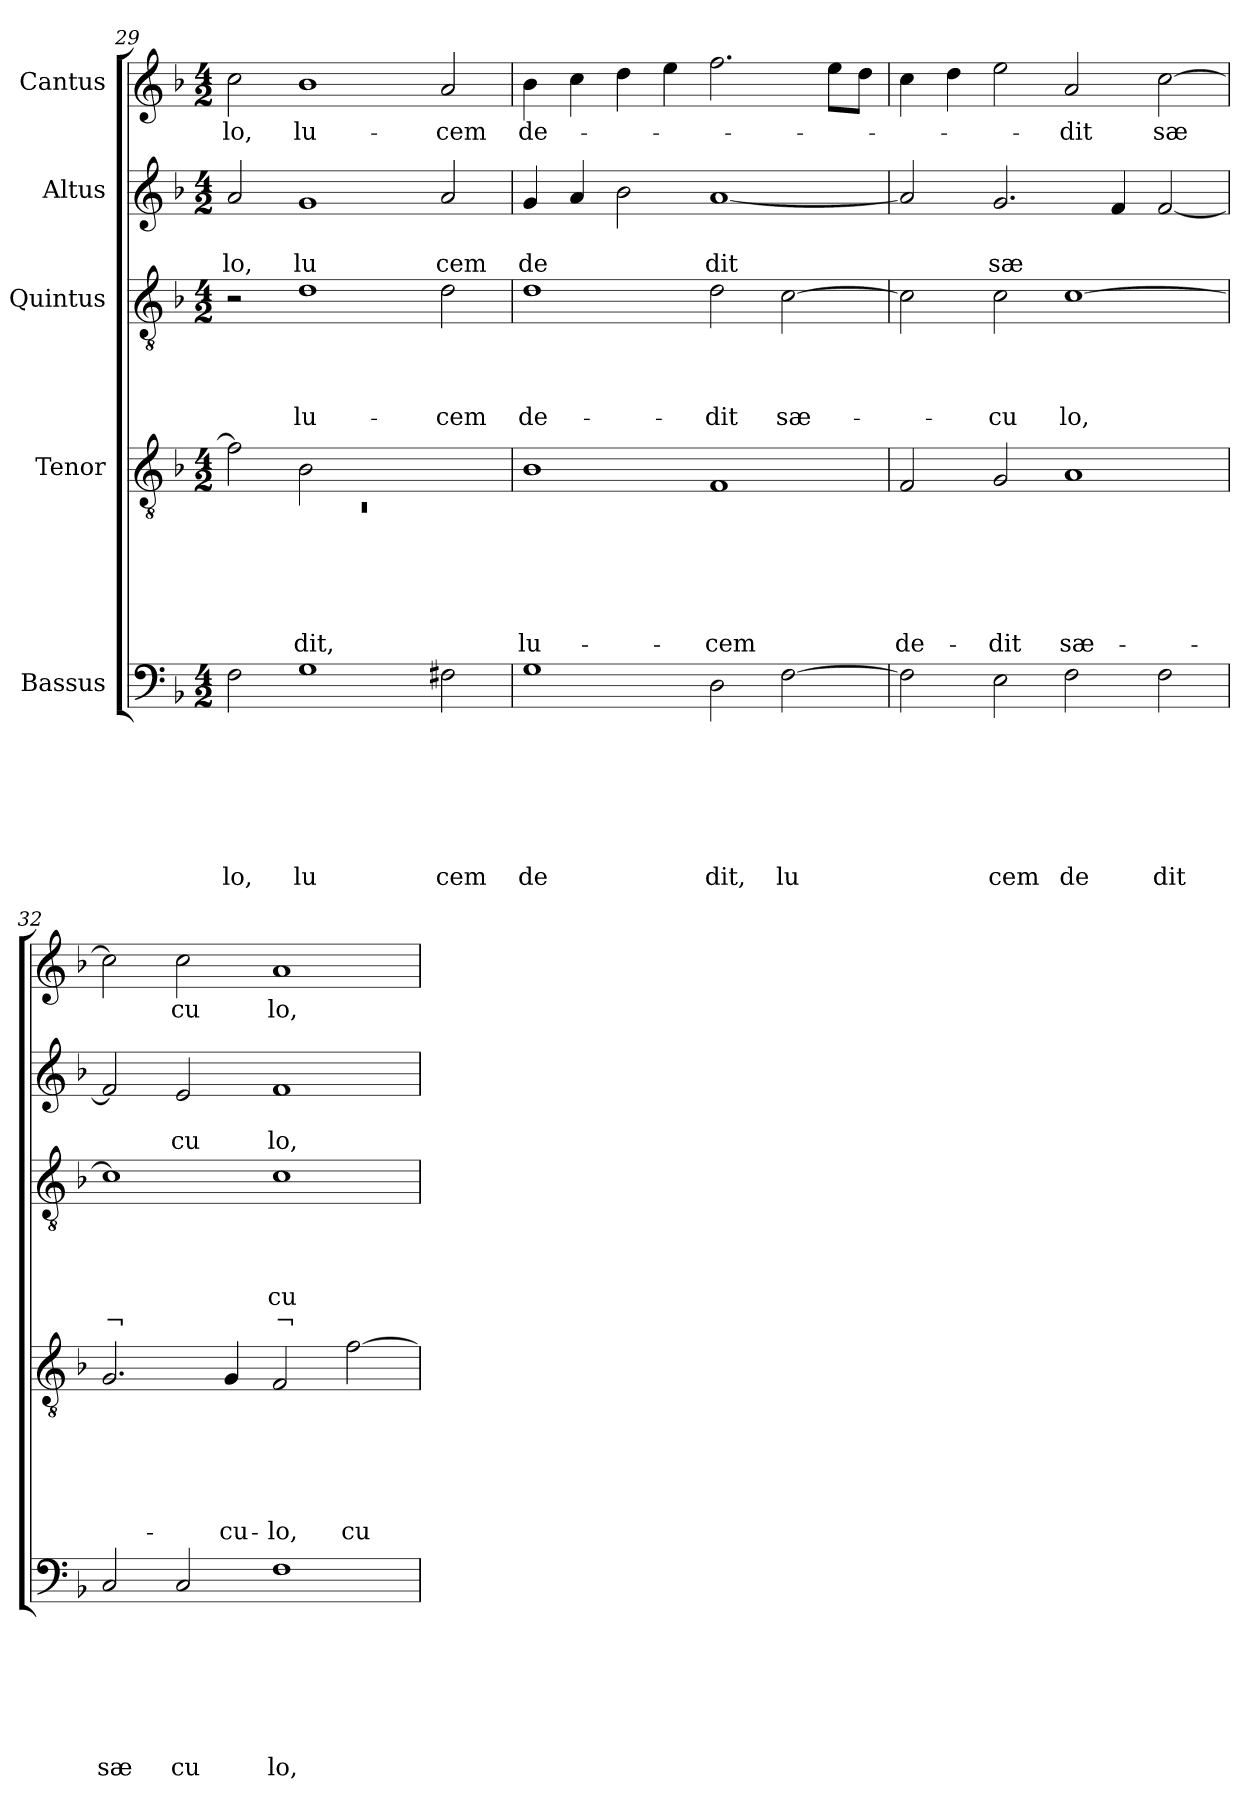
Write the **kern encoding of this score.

**kern	**text	**text	**text	**text	**text	**text	**text	**kern	**text	**text	**text	**text	**text	**text	**kern	**text	**text	**text	**text	**text	**kern	**text	**text	**kern	**text
*part5	*part5	*part5	*part5	*part5	*part5	*part5	*part5	*part4	*part4	*part4	*part4	*part4	*part4	*part4	*part3	*part3	*part3	*part3	*part3	*part3	*part2	*part2	*part2	*part1	*part1
*staff5	*staff5	*staff5	*staff5	*staff5	*staff5	*staff5	*staff5	*staff4	*staff4	*staff4	*staff4	*staff4	*staff4	*staff4	*staff3	*staff3	*staff3	*staff3	*staff3	*staff3	*staff2	*staff2	*staff2	*staff1	*staff1
*I"Bassus	*	*	*	*	*	*	*	*I"Tenor	*	*	*	*	*	*	*I"Quintus	*	*	*	*	*	*I"Altus	*	*	*I"Cantus	*
*clefF4	*	*	*	*	*	*	*	*clefGv2	*	*	*	*	*	*	*clefGv2	*	*	*	*	*	*clefG2	*	*	*clefG2	*
*k[b-]	*	*	*	*	*	*	*	*k[b-]	*	*	*	*	*	*	*k[b-]	*	*	*	*	*	*k[b-]	*	*	*k[b-]	*
*F:	*	*	*	*	*	*	*	*F:	*	*	*	*	*	*	*F:	*	*	*	*	*	*F:	*	*	*F:	*
*M4/2	*	*	*	*	*	*	*	*M4/2	*	*	*	*	*	*	*M4/2	*	*	*	*	*	*M4/2	*	*	*M4/2	*
=29	=29	=29	=29	=29	=29	=29	=29	=29	=29	=29	=29	=29	=29	=29	=29	=29	=29	=29	=29	=29	=29	=29	=29	=29	=29
*	*	*	*	*	*	*	*	*^	*	*	*	*	*	*	*	*	*	*	*	*	*	*	*	*	*
!	!	!	!	!	!	!	!LO:LY:b	!	!LO:N:vis=1	!	!	!	!	!	!	!	!	!	!	!	!	!	!	!LO:LY:b	!	!LO:LY:b
2F\	.	.	.	.	.	.	lo,	2f\]	0rC	.	.	.	.	.	.	2r	.	.	.	.	.	2a/	.	lo,	2cc\	-lo,
!	!	!	!	!	!	!	!LO:LY:b	!	!	!	!	!	!	!	!LO:LY:b	!	!	!	!	!LO:LY:b	!	!	!	!LO:LY:b	!	!LO:LY:b
1G	.	.	.	.	.	.	lu	2B-\	.	.	.	.	.	.	-dit,	1d	.	.	.	lu-	.	1g	.	lu	1b-	lu-
.	.	.	.	.	.	.	.	1ryy	.	.	.	.	.	.	.	.	.	.	.	.	.	.	.	.	.	.
!	!	!	!	!	!	!	!LO:LY:b	!	!	!	!	!	!	!	!	!	!	!	!	!LO:LY:b	!	!	!	!LO:LY:b	!	!LO:LY:b
2F#X\	.	.	.	.	.	.	cem	.	.	.	.	.	.	.	.	2d\	.	.	.	-cem	.	2a/	.	cem	2a/	-cem
*	*	*	*	*	*	*	*	*v	*v	*	*	*	*	*	*	*	*	*	*	*	*	*	*	*	*	*
=30	=30	=30	=30	=30	=30	=30	=30	=30	=30	=30	=30	=30	=30	=30	=30	=30	=30	=30	=30	=30	=30	=30	=30	=30	=30
!	!	!	!	!	!	!	!LO:LY:b	!	!	!	!	!	!	!LO:LY:b	!	!	!	!	!LO:LY:b	!	!	!	!LO:LY:b	!	!LO:LY:b
1G	.	.	.	.	.	.	de	1B-	.	.	.	.	.	lu-	1d	.	.	.	de-	.	4g/	.	de	4b-\	de-
.	.	.	.	.	.	.	.	.	.	.	.	.	.	.	.	.	.	.	.	.	4a/	.	.	4cc\	.
.	.	.	.	.	.	.	.	.	.	.	.	.	.	.	.	.	.	.	.	.	2b-\	.	.	4dd\	.
.	.	.	.	.	.	.	.	.	.	.	.	.	.	.	.	.	.	.	.	.	.	.	.	4ee\	.
!	!	!	!	!	!	!	!LO:LY:b	!	!	!	!	!	!	!LO:LY:b	!	!	!	!	!LO:LY:b	!	!	!	!LO:LY:b	!	!
2D\	.	.	.	.	.	.	dit,	1F	.	.	.	.	.	-cem	2d\	.	.	.	-dit	.	[<1a	.	dit	2.ff\	.
!	!	!	!	!	!	!	!LO:LY:b	!	!	!	!	!	!	!	!	!	!	!	!LO:LY:b	!	!	!	!	!	!
[<2F\	.	.	.	.	.	.	lu	.	.	.	.	.	.	.	[<2c\	.	.	.	sæ-	.	.	.	.	.	.
.	.	.	.	.	.	.	.	.	.	.	.	.	.	.	.	.	.	.	.	.	.	.	.	8ee\L	.
.	.	.	.	.	.	.	.	.	.	.	.	.	.	.	.	.	.	.	.	.	.	.	.	8dd\J	.
!!LO:LB:g=z
=31	=31	=31	=31	=31	=31	=31	=31	=31	=31	=31	=31	=31	=31	=31	=31	=31	=31	=31	=31	=31	=31	=31	=31	=31	=31
!	!	!	!	!	!	!	!	!	!	!	!	!	!	!LO:LY:b	!	!	!	!	!	!	!	!	!	!	!
2F\]	.	.	.	.	.	.	.	2F/	.	.	.	.	.	de-	2c\]	.	.	.	.	.	2a/]	.	.	4cc\	.
.	.	.	.	.	.	.	.	.	.	.	.	.	.	.	.	.	.	.	.	.	.	.	.	4dd\	.
!	!	!	!	!	!	!	!LO:LY:b	!	!	!	!	!	!	!LO:LY:b	!	!	!	!	!LO:LY:b	!	!	!	!LO:LY:b	!	!
2E\	.	.	.	.	.	.	cem	2G/	.	.	.	.	.	-dit	2c\	.	.	.	-cu	.	2.g/	.	sæ	2ee\	.
!	!	!	!	!	!	!	!LO:LY:b	!	!	!	!	!	!	!LO:LY:b	!	!	!	!	!LO:LY:b	!	!	!	!	!	!LO:LY:b
2F\	.	.	.	.	.	.	de	1A	.	.	.	.	.	sæ-	[>1c	.	.	.	lo,	.	.	.	.	2a/	-dit
.	.	.	.	.	.	.	.	.	.	.	.	.	.	.	.	.	.	.	.	.	4f/	.	.	.	.
!	!	!	!	!	!	!	!LO:LY:b	!	!	!	!	!	!	!	!	!	!	!	!	!	!	!	!	!	!LO:LY:b
2F\	.	.	.	.	.	.	dit	.	.	.	.	.	.	.	.	.	.	.	.	.	[<2f/	.	.	[>2cc\	sæ
=32	=32	=32	=32	=32	=32	=32	=32	=32	=32	=32	=32	=32	=32	=32	=32	=32	=32	=32	=32	=32	=32	=32	=32	=32	=32
!	!	!	!	!	!	!	!LO:LY:b	!	!	!	!	!	!	!	!	!	!	!	!	!LO:LY:b	!	!	!	!	!
2C/	.	.	.	.	.	.	sæ	2.G/	.	.	.	.	.	.	1c]	.	.	.	.	¬	2f/]	.	.	2cc\]	.
!	!	!	!	!	!	!	!LO:LY:b	!	!	!	!	!	!	!	!	!	!	!	!	!	!	!	!LO:LY:b	!	!LO:LY:b
2C/	.	.	.	.	.	.	cu	.	.	.	.	.	.	.	.	.	.	.	.	.	2e/	.	cu	2cc\	cu
!	!	!	!	!	!	!	!	!	!	!	!	!	!	!LO:LY:b	!	!	!	!	!	!	!	!	!	!	!
.	.	.	.	.	.	.	.	4G/	.	.	.	.	.	-cu-	.	.	.	.	.	.	.	.	.	.	.
!	!	!	!	!	!	!	!LO:LY:b	!	!	!	!	!	!	!LO:LY:b	!	!	!	!	!LO:LY:b	!LO:LY:b	!	!	!LO:LY:b	!	!LO:LY:b
1F	.	.	.	.	.	.	lo,	2F/	.	.	.	.	.	-lo,	1c	.	.	.	cu	¬-	1f	.	lo,	1a	lo,
!	!	!	!	!	!	!	!	!	!	!	!	!	!	!LO:LY:b	!	!	!	!	!	!	!	!	!	!	!
.	.	.	.	.	.	.	.	[>2f\	.	.	.	.	.	cu-	.	.	.	.	.	.	.	.	.	.	.
=	=	=	=	=	=	=	=	=	=	=	=	=	=	=	=	=	=	=	=	=	=	=	=	=	=
*-	*-	*-	*-	*-	*-	*-	*-	*-	*-	*-	*-	*-	*-	*-	*-	*-	*-	*-	*-	*-	*-	*-	*-	*-	*-
